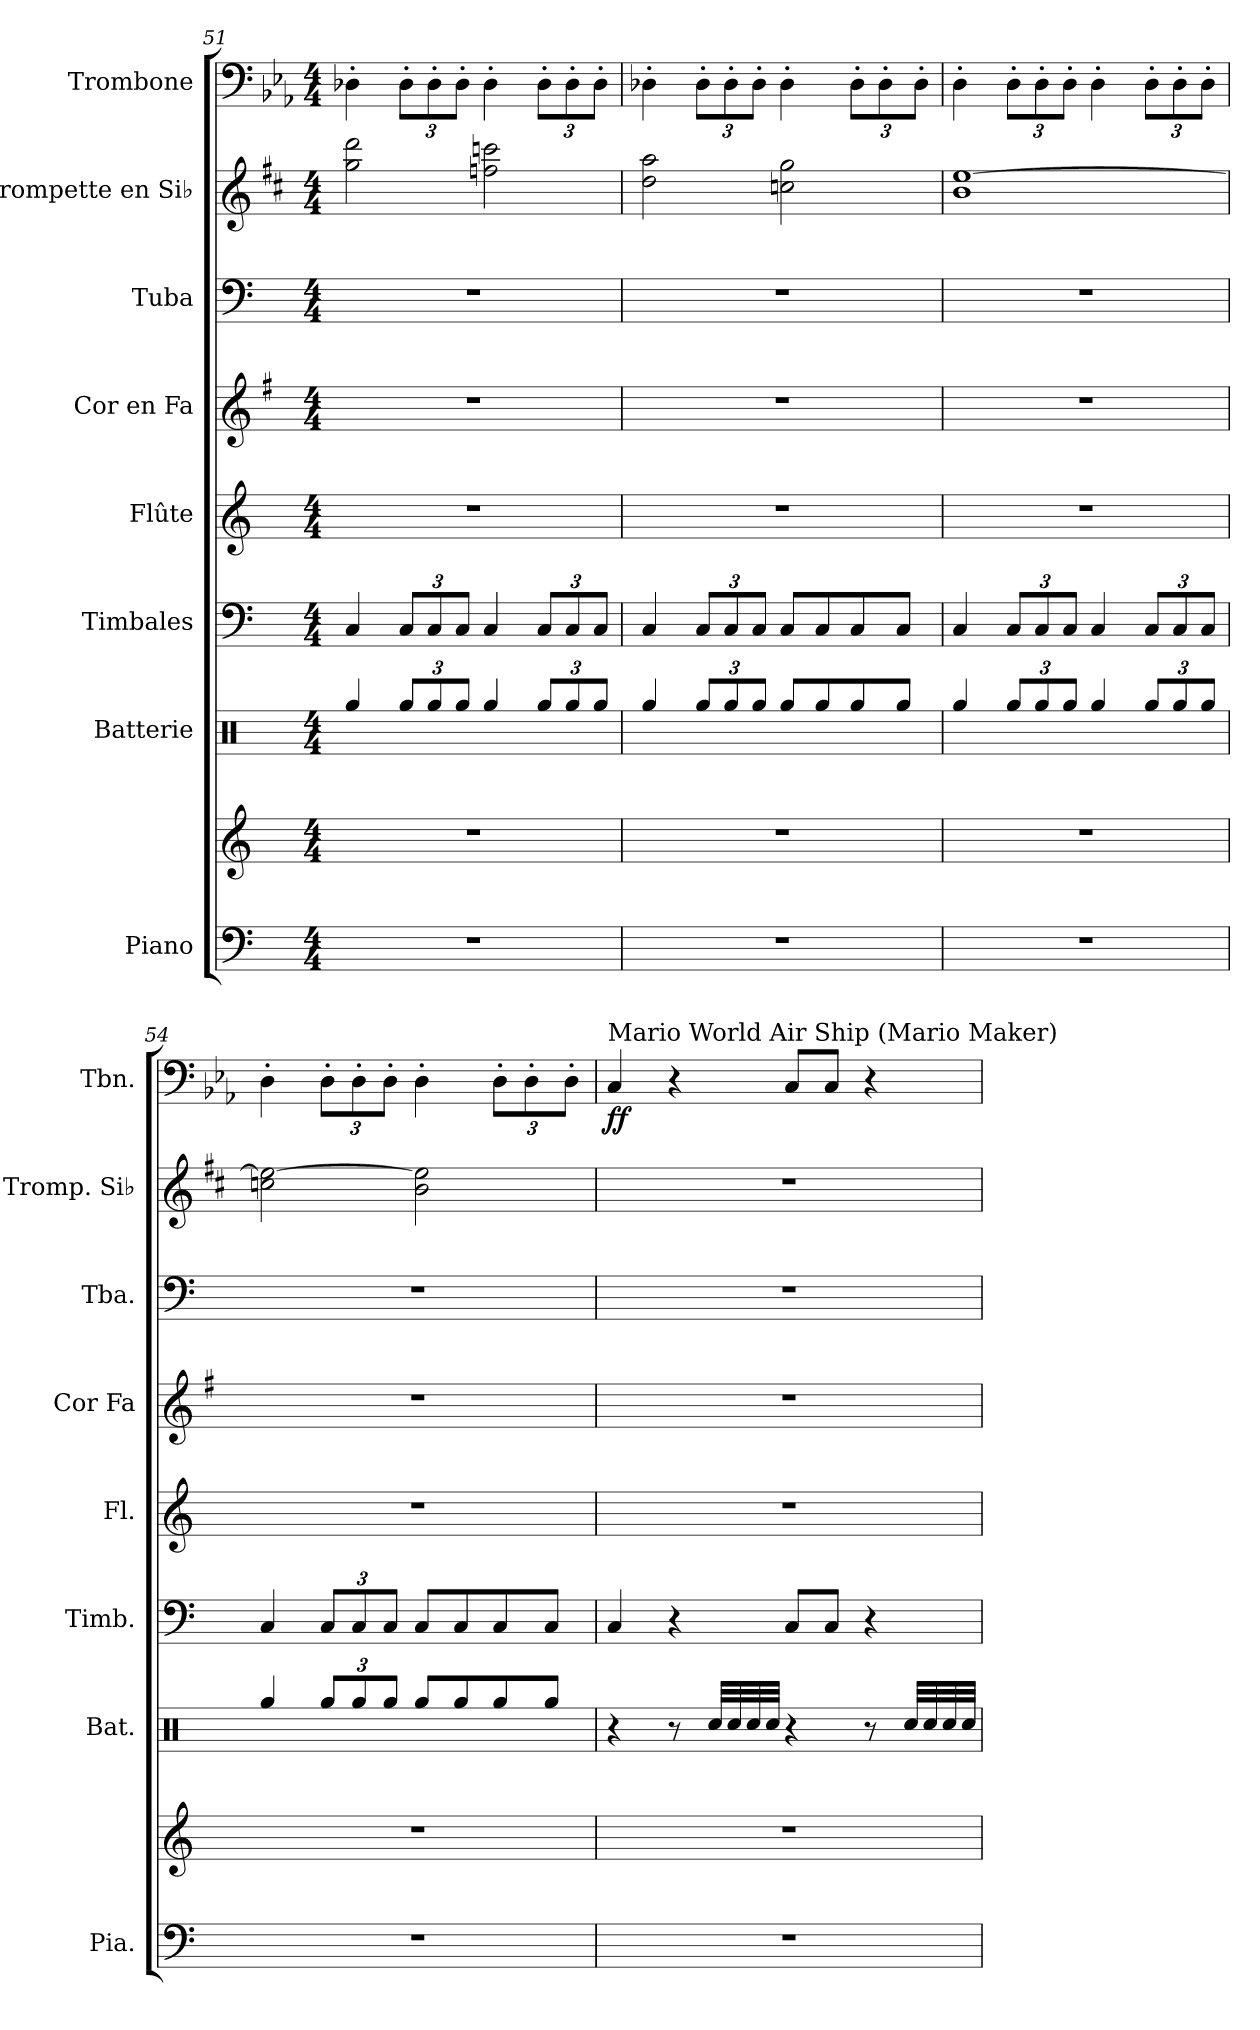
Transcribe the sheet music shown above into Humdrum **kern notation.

**kern	**kern	**kern	**kern	**kern	**kern	**kern	**kern	**kern	**dynam
*part8	*part8	*part7	*part6	*part5	*part4	*part3	*part2	*part1	*part1
*staff9	*staff8	*staff7	*staff6	*staff5	*staff4	*staff3	*staff2	*staff1	*staff1
*I"Piano	*	*I"Batterie	*I"Timbales	*I"Flûte	*I"Cor en Fa	*I"Tuba	*I"Trompette en Si♭	*I"Trombone	*
*I'Pia.	*	*I'Bat.	*I'Timb.	*I'Fl.	*I'Cor Fa	*I'Tba.	*I'Tromp. Si♭	*I'Tbn.	*
!!LO:PB:g=z
*clefF4	*clefG2	*clefX	*clefF4	*clefG2	*clefG2	*clefF4	*clefG2	*clefF4	*
*	*	*	*	*	*ITrd4c7	*	*ITrd1c2	*	*
*k[]	*k[]	*k[]	*k[]	*k[]	*k[]	*k[]	*k[]	*k[b-e-a-]	*
*M4/4	*M4/4	*M4/4	*M4/4	*M4/4	*M4/4	*M4/4	*M4/4	*M4/4	*
=51	=51	=51	=51	=51	=51	=51	=51	=51	=51
1r	1r	4Rgg/	4C/	1r	1r	1r	2ff\ 2ccc\	4D-X'\	.
*	*	*Xbrackettup	*Xbrackettup	*	*	*	*	*Xbrackettup	*
.	.	12Rgg/L	12C/L	.	.	.	.	12D-'\L	.
.	.	12Rgg/	12C/	.	.	.	.	12D-'\	.
.	.	12Rgg/J	12C/J	.	.	.	.	12D-'\J	.
.	.	4Rgg/	4C/	.	.	.	2ee-X\ 2bb-X\	4D-'\	.
.	.	12Rgg/L	12C/L	.	.	.	.	12D-'\L	.
.	.	12Rgg/	12C/	.	.	.	.	12D-'\	.
.	.	12Rgg/J	12C/J	.	.	.	.	12D-'\J	.
=52	=52	=52	=52	=52	=52	=52	=52	=52	=52
1r	1r	4Rgg/	4C/	1r	1r	1r	2cc\ 2gg\	4D-X'\	.
.	.	12Rgg/L	12C/L	.	.	.	.	12D-'\L	.
.	.	12Rgg/	12C/	.	.	.	.	12D-'\	.
.	.	12Rgg/J	12C/J	.	.	.	.	12D-'\J	.
.	.	8Rgg/L	8C/L	.	.	.	2b-X\ 2ff\	4D-'\	.
.	.	8Rgg/	8C/	.	.	.	.	.	.
.	.	8Rgg/	8C/	.	.	.	.	12D-'\L	.
.	.	.	.	.	.	.	.	12D-'\	.
.	.	8Rgg/J	8C/J	.	.	.	.	.	.
.	.	.	.	.	.	.	.	12D-'\J	.
=53	=53	=53	=53	=53	=53	=53	=53	=53	=53
1r	1r	4Rgg/	4C/	1r	1r	1r	1a [1dd	4D'\	.
.	.	12Rgg/L	12C/L	.	.	.	.	12D'\L	.
.	.	12Rgg/	12C/	.	.	.	.	12D'\	.
.	.	12Rgg/J	12C/J	.	.	.	.	12D'\J	.
.	.	4Rgg/	4C/	.	.	.	.	4D'\	.
.	.	12Rgg/L	12C/L	.	.	.	.	12D'\L	.
.	.	12Rgg/	12C/	.	.	.	.	12D'\	.
.	.	12Rgg/J	12C/J	.	.	.	.	12D'\J	.
=54	=54	=54	=54	=54	=54	=54	=54	=54	=54
1r	1r	4Rgg/	4C/	1r	1r	1r	2b-X\ 2dd\_	4D'\	.
.	.	12Rgg/L	12C/L	.	.	.	.	12D'\L	.
.	.	12Rgg/	12C/	.	.	.	.	12D'\	.
.	.	12Rgg/J	12C/J	.	.	.	.	12D'\J	.
.	.	8Rgg/L	8C/L	.	.	.	2a\ 2dd\]	4D'\	.
.	.	8Rgg/	8C/	.	.	.	.	.	.
.	.	8Rgg/	8C/	.	.	.	.	12D'\L	.
.	.	.	.	.	.	.	.	12D'\	.
.	.	8Rgg/J	8C/J	.	.	.	.	.	.
.	.	.	.	.	.	.	.	12D'\J	.
!!LO:PB:g=z
=55	=55	=55	=55	=55	=55	=55	=55	=55	=55
!	!	!	!	!	!	!	!	!LO:TX:a:t=Mario World Air Ship (Mario Maker)	!
!	!	!	!	!	!	!	!	!	!LO:DY:b
1r	1r	4r	4C/	1r	1r	1r	1r	4C/	ff
.	.	8r	4r	.	.	.	.	4r	.
.	.	32Rcc/LLL	.	.	.	.	.	.	.
.	.	32Rcc/	.	.	.	.	.	.	.
.	.	32Rcc/	.	.	.	.	.	.	.
.	.	32Rcc/JJJ	.	.	.	.	.	.	.
.	.	4r	8C/L	.	.	.	.	8C/L	.
.	.	.	8C/J	.	.	.	.	8C/J	.
.	.	8r	4r	.	.	.	.	4r	.
.	.	32Rcc/LLL	.	.	.	.	.	.	.
.	.	32Rcc/	.	.	.	.	.	.	.
.	.	32Rcc/	.	.	.	.	.	.	.
.	.	32Rcc/JJJ	.	.	.	.	.	.	.
=	=	=	=	=	=	=	=	=	=
*-	*-	*-	*-	*-	*-	*-	*-	*-	*-
